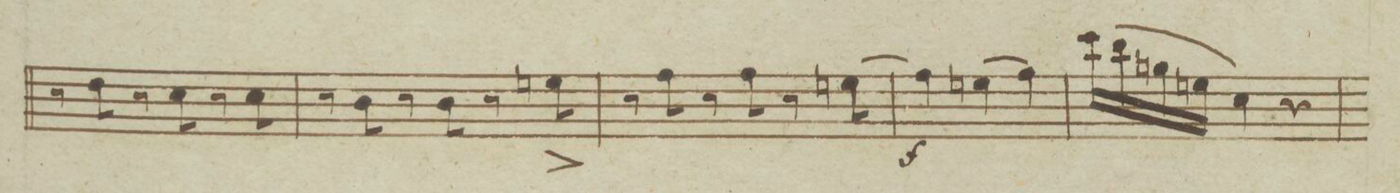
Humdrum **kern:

**kern	**dynam
*I"Violino Primo.	*
*clefG2	*
*k[b-e-a-d-g-]	*
*M3/4	*
8r	.
8dd-\	.
8r	.
8cc\	.
8r	.
8cc\	.
=14	=14
8r	.
8b-\	.
8r	.
8b-\	.
8r	.
8een^<\	.
=15	=15
8r	.
8ff\	.
8r	.
8ff\	.
8r	.
(8een\	.
=16	=16
4ff\)	f
(4een\	.
4ff\)	.
=17	=17
(16ccc\LL	.
16bb-\	.
16ggn\	.
16een\JJ	.
4cc\)	.
4r	.
=18	=18
*-	*-
